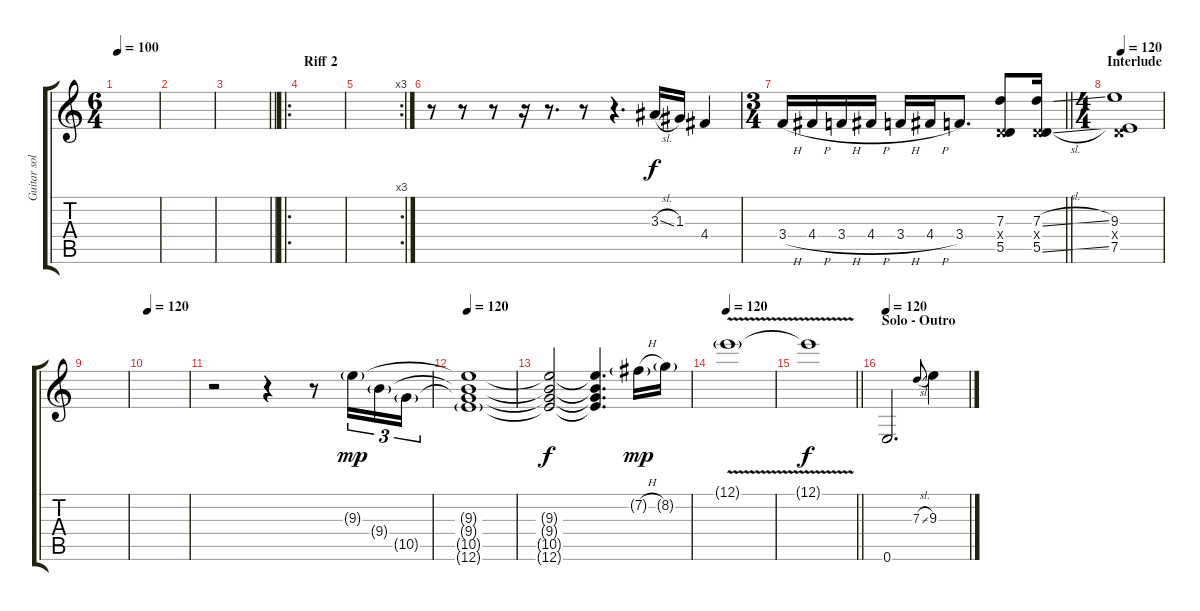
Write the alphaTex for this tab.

\track ("Guitar solo" "Guitar sol") {instrument electricguitarjazz}
\staff {score tabs}
\tuning (E4 B3 G3 D3 A2 E2) {hide}
\ts (6 4)
\tempo 100
\clef g2
\ks c
|
|
\barLineRight lightlight
|
\ro
\section ("" "Riff 2")
|
\rc 3
|
r.8 r.8 r.8 r.16 r.8{d} r.8 r.4{d} 3.3{sl}.16 1.3.16 4.4.4 |
\ts (3 4)
\barLineRight lightlight
3.4{h}.16 4.4{h}.16 3.4{h}.16 4.4{h}.16 3.4{h}.16 4.4{h}.16 3.4.8{d} (7.3 0.4{x} 5.5).8 (7.3{sl} 0.4{x} 5.5{sl}).16 |
\ts (4 4)
\section ("" "Interlude")
\tempo 120
(9.3 0.4{x} 7.5).1 |
|
\tempo 120
|
r.2 r.4 r.8 9.3{g}.16{tu (3 2) dy mp} 9.4{g}.16{tu (3 2)} 10.5{g}.16{tu (3 2)} |
\tempo 120
(9.3{t} 9.4{t} 10.5{t} 12.6{g}).1 |
(9.3{t} 9.4{t} 10.5{t} 12.6{t}).2{dy f} (9.3{t} 9.4{t} 10.5{t} 12.6{t}).4{d} 7.2{h g}.16{dy mp} 8.2{g}.16 |
\tempo 120
12.1{v g}.1 |
\barLineRight lightlight
12.1{t}.1{dy f} |
\section ("" "Solo - Outro")
\tempo 120
0.6.2{d} 7.3{sl}.8{gr onbeat} 9.3.4
